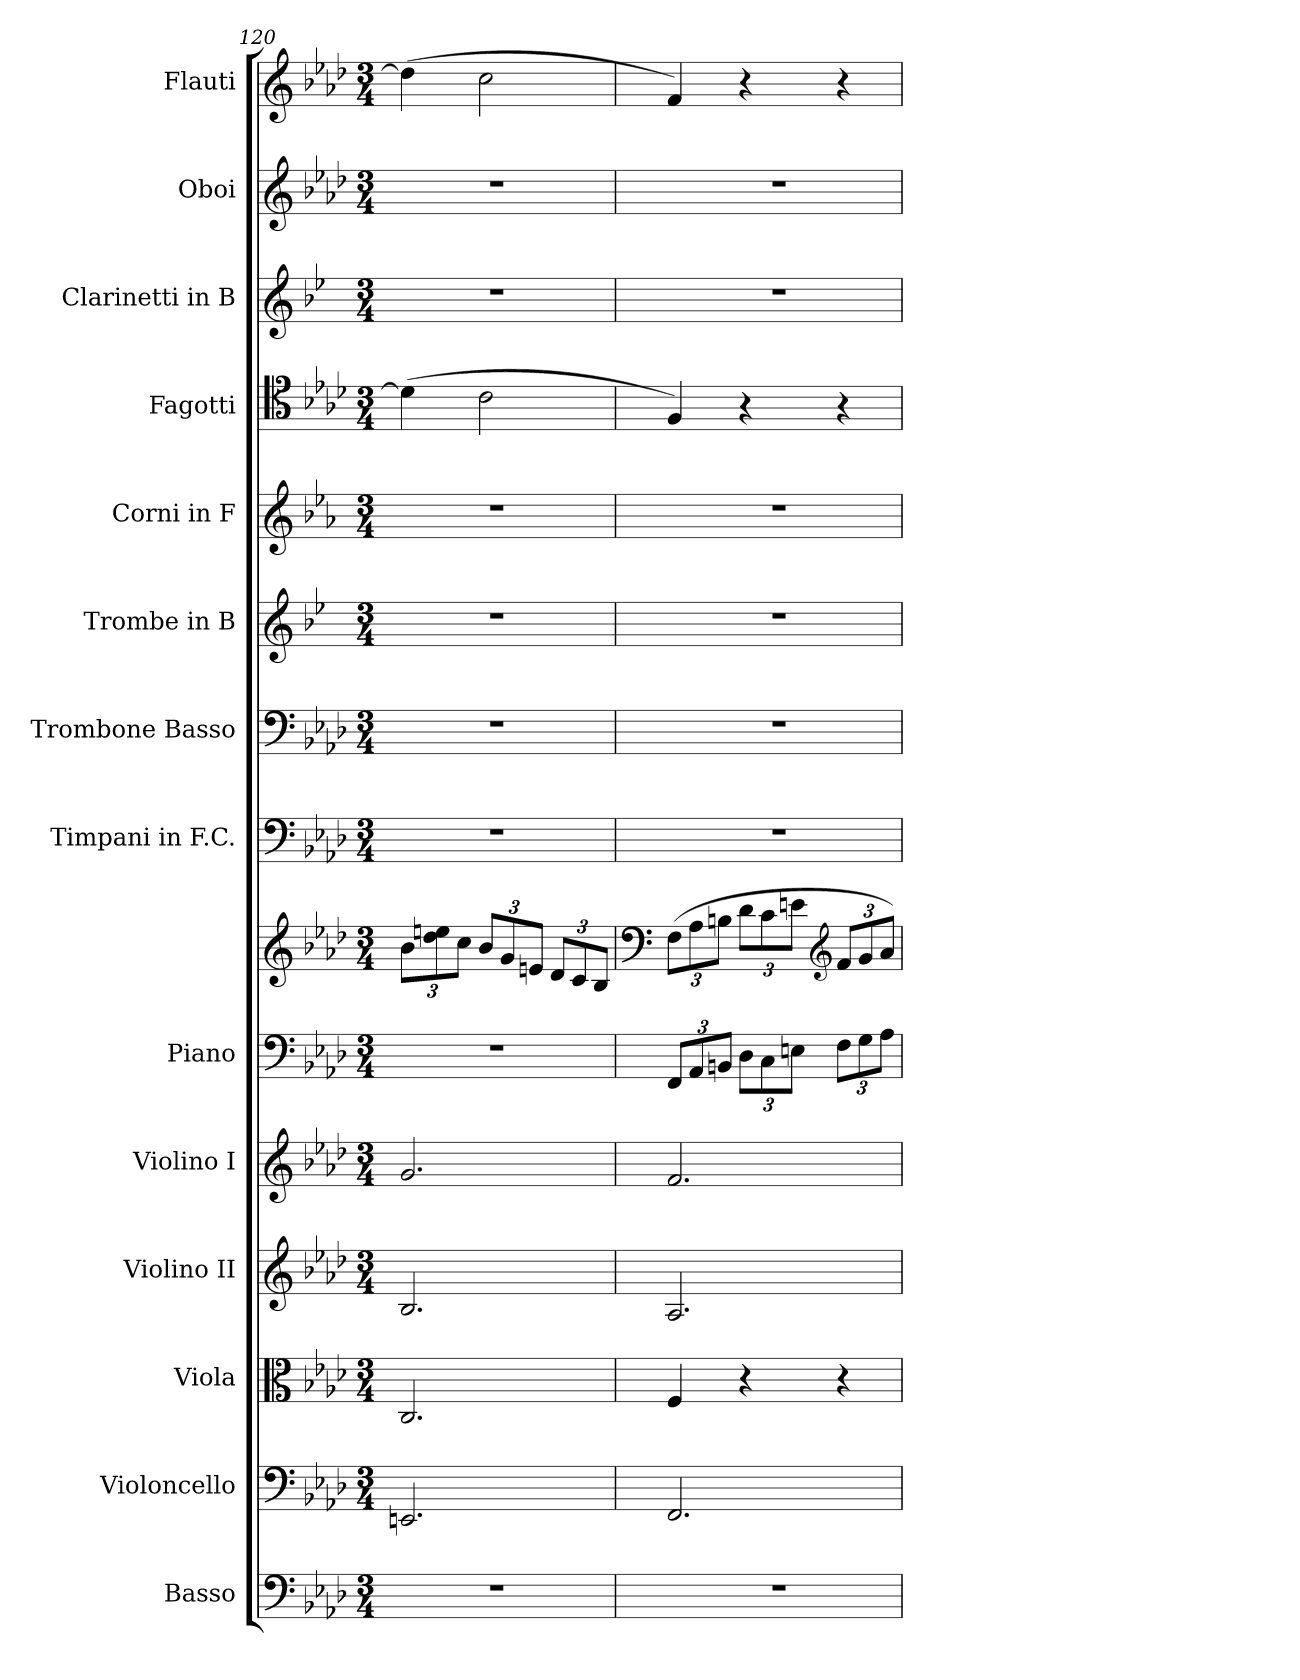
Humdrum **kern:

**kern	**kern	**kern	**kern	**kern	**kern	**kern	**kern	**kern	**kern	**kern	**kern	**kern	**kern	**kern
*part14	*part13	*part12	*part11	*part10	*part9	*part9	*part8	*part7	*part6	*part5	*part4	*part3	*part2	*part1
*staff15	*staff14	*staff13	*staff12	*staff11	*staff10	*staff9	*staff8	*staff7	*staff6	*staff5	*staff4	*staff3	*staff2	*staff1
*I"Basso	*I"Violoncello	*I"Viola	*I"Violino II	*I"Violino I	*I"Piano	*	*I"Timpani in F.C.	*I"Trombone Basso	*I"Trombe in B	*I"Corni in F	*I"Fagotti	*I"Clarinetti in B	*I"Oboi	*I"Flauti
*	*	*	*	*	*I'Pno.	*	*I'Timp.	*	*	*	*	*	*I'Ob.	*I'Fl.
*clefF4	*clefF4	*clefC3	*clefG2	*clefG2	*clefF4	*clefG2	*clefF4	*clefF4	*clefG2	*clefG2	*clefC4	*clefG2	*clefG2	*clefG2
*ITrd7c12	*	*	*	*	*	*	*	*	*ITrd1c2	*ITrd4c7	*	*ITrd1c2	*	*
*k[b-e-a-d-]	*k[b-e-a-d-]	*k[b-e-a-d-]	*k[b-e-a-d-]	*k[b-e-a-d-]	*k[b-e-a-d-]	*k[b-e-a-d-]	*k[b-e-a-d-]	*k[b-e-a-d-]	*k[b-e-a-d-]	*k[b-e-a-d-]	*k[b-e-a-d-]	*k[b-e-a-d-]	*k[b-e-a-d-]	*k[b-e-a-d-]
*M3/4	*M3/4	*M3/4	*M3/4	*M3/4	*M3/4	*M3/4	*M3/4	*M3/4	*M3/4	*M3/4	*M3/4	*M3/4	*M3/4	*M3/4
*	*	*	*	*	*	*Xbrackettup	*	*	*	*	*	*	*	*
=120	=120	=120	=120	=120	=120	=120	=120	=120	=120	=120	=120	=120	=120	=120
2.r	2.EEn/	2.C/	2.B-/	2.g/	2.r	12b-\L	2.r	2.r	2.r	2.r	(>4d-\]	2.r	2.r	(>4dd-\]
.	.	.	.	.	.	12dd-\ 12een\	.	.	.	.	.	.	.	.
.	.	.	.	.	.	12cc\J	.	.	.	.	.	.	.	.
.	.	.	.	.	.	12b-/L	.	.	.	.	2c\	.	.	2cc\
.	.	.	.	.	.	12g/	.	.	.	.	.	.	.	.
.	.	.	.	.	.	12en/J	.	.	.	.	.	.	.	.
.	.	.	.	.	.	12d-/L	.	.	.	.	.	.	.	.
.	.	.	.	.	.	12c/	.	.	.	.	.	.	.	.
.	.	.	.	.	.	12B-/J	.	.	.	.	.	.	.	.
!!LO:PB:g=z
=121	=121	=121	=121	=121	=121	=121	=121	=121	=121	=121	=121	=121	=121	=121
*	*	*	*	*	*	*clefF4	*	*	*	*	*	*	*	*
*	*	*	*	*	*Xbrackettup	*	*	*	*	*	*	*	*	*
2.r	2.FF/	4F/	2.A-/	2.f/	12FF/L	(>12F\L	2.r	2.r	2.r	2.r	4F/)	2.r	2.r	4f/)
.	.	.	.	.	12AA-/	12A-\	.	.	.	.	.	.	.	.
.	.	.	.	.	12BBn/J	12Bn\J	.	.	.	.	.	.	.	.
.	.	4r	.	.	12D-\L	12d-\L	.	.	.	.	4r	.	.	4r
.	.	.	.	.	12C\	12c\	.	.	.	.	.	.	.	.
.	.	.	.	.	12En\J	12en\J	.	.	.	.	.	.	.	.
*	*	*	*	*	*	*clefG2	*	*	*	*	*	*	*	*
.	.	4r	.	.	12F\L	12f/L	.	.	.	.	4r	.	.	4r
.	.	.	.	.	12G\	12g/	.	.	.	.	.	.	.	.
.	.	.	.	.	12A-\J	12a-/J)	.	.	.	.	.	.	.	.
=	=	=	=	=	=	=	=	=	=	=	=	=	=	=
*-	*-	*-	*-	*-	*-	*-	*-	*-	*-	*-	*-	*-	*-	*-
